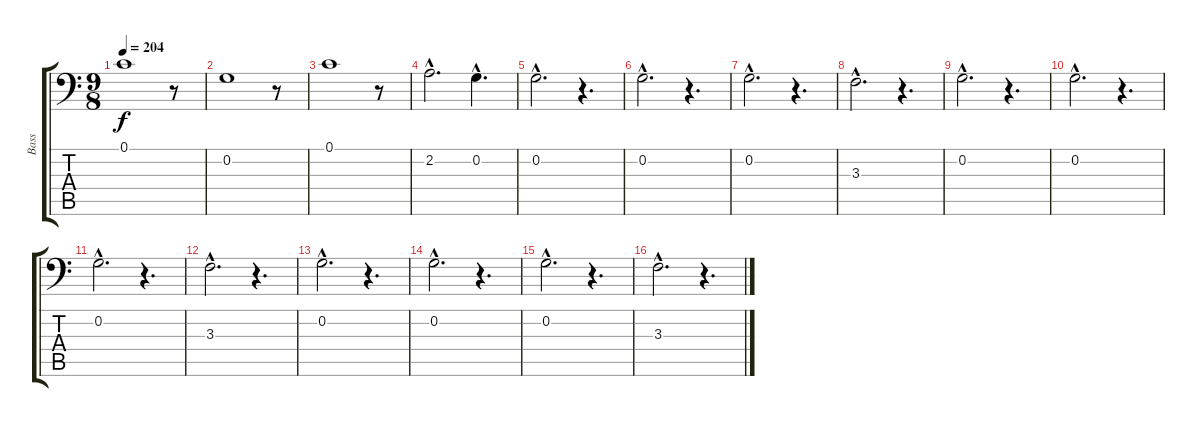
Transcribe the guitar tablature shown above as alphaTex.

\track ("Bass" "Bass") {instrument electricbassfinger}
\staff {score tabs}
\tuning (C3 G2 D2 A1 E1 B0) {hide}
\ts (9 8)
\tempo 204
\clef f4
\ks c
0.1.1{dy f} r.8 |
0.2.1 r.8 |
0.1.1 r.8 |
2.2{hac}.2{d} 0.2{hac}.4{d} |
0.2{hac}.2{d} r.4{d} |
0.2{hac}.2{d} r.4{d} |
0.2{hac}.2{d} r.4{d} |
3.3{hac}.2{d} r.4{d} |
0.2{hac}.2{d} r.4{d} |
0.2{hac}.2{d} r.4{d} |
0.2{hac}.2{d} r.4{d} |
3.3{hac}.2{d} r.4{d} |
0.2{hac}.2{d} r.4{d} |
0.2{hac}.2{d} r.4{d} |
0.2{hac}.2{d} r.4{d} |
3.3{hac}.2{d} r.4{d}
